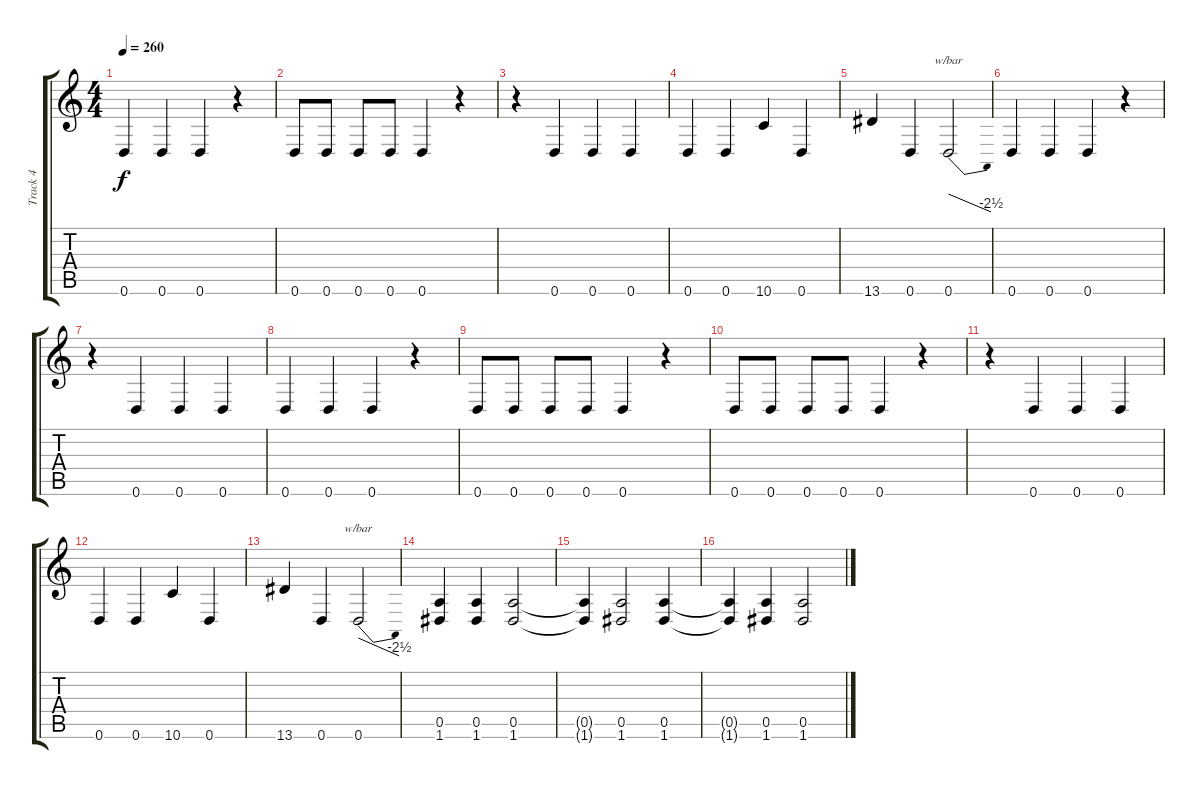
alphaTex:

\track ("Track 4" "Track 4") {instrument slapbass1}
\staff {score tabs}
\tuning (E4 B3 G3 D3 A2 D2) {hide}
\ts (4 4)
\tempo 260
\clef g2
\ks c
0.6.4{dy f} 0.6.4 0.6.4 r.4 |
0.6.8 0.6.8 0.6.8 0.6.8 0.6.4 r.4 |
r.4 0.6.4 0.6.4 0.6.4 |
0.6.4 0.6.4 10.6.4 0.6.4 |
13.6.4 0.6.4 0.6.2{tbe (dive default 0 0 60 -10)} |
0.6.4 0.6.4 0.6.4 r.4 |
r.4 0.6.4 0.6.4 0.6.4 |
0.6.4 0.6.4 0.6.4 r.4 |
0.6.8 0.6.8 0.6.8 0.6.8 0.6.4 r.4 |
0.6.8 0.6.8 0.6.8 0.6.8 0.6.4 r.4 |
r.4 0.6.4 0.6.4 0.6.4 |
0.6.4 0.6.4 10.6.4 0.6.4 |
13.6.4 0.6.4 0.6.2{tbe (dive default 0 0 60 -10)} |
(0.5 1.6).4 (0.5 1.6).4 (0.5 1.6).2 |
(0.5{t} 1.6{t}).4 (0.5 1.6).2 (0.5 1.6).4 |
(0.5{t} 1.6{t}).4 (0.5 1.6).4 (0.5 1.6).2
